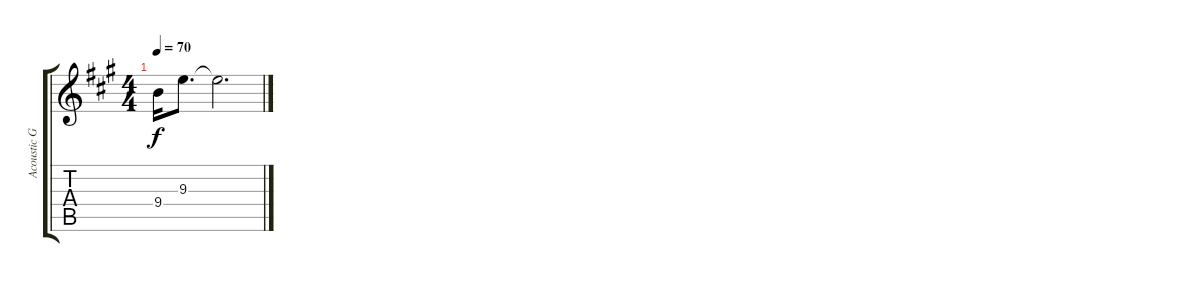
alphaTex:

\track ("Acoustic Guitar (Jon Bon Jovi)" "Acoustic G") {instrument acousticguitarsteel}
\staff {score tabs}
\tuning (E4 B3 G3 D3 A2 E2) {hide}
\ts (4 4)
\tempo 70
\clef g2
\ks a
9.4.16{dy f} 9.3.8{d} 9.3{t}.2{d}
